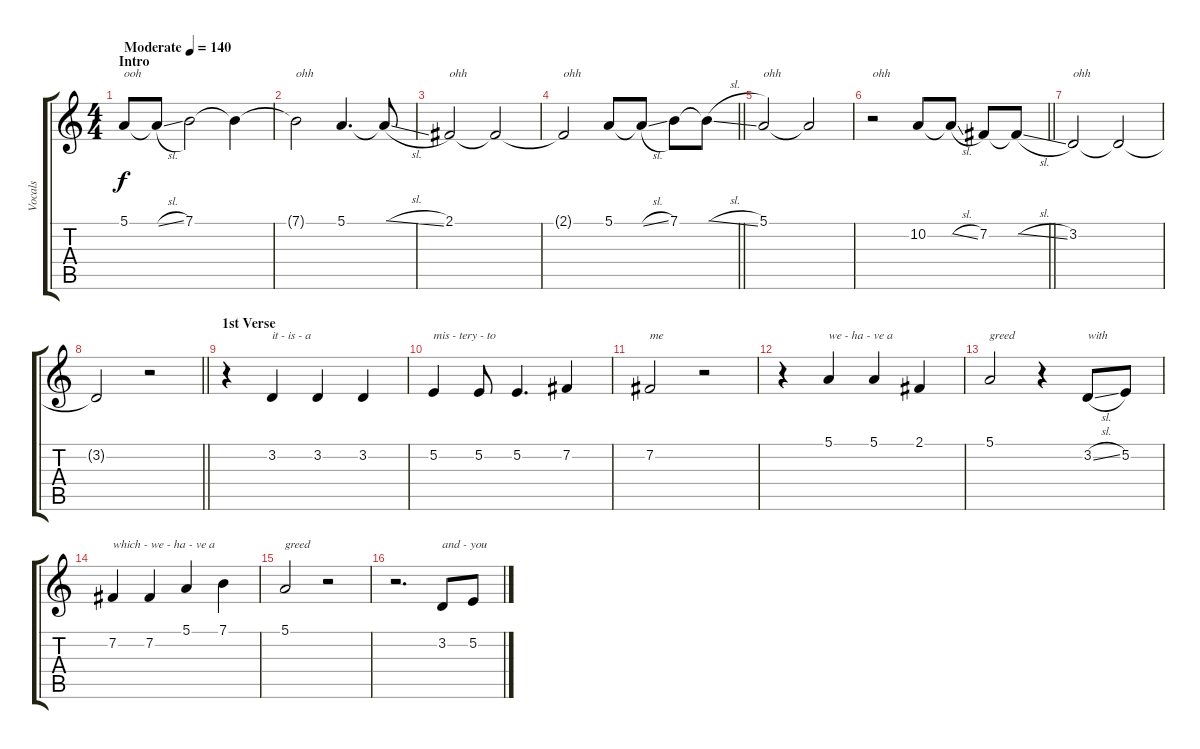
\track ("Vocals" "Vocals") {instrument lead3calliope}
\staff {score tabs}
\tuning (E4 B3 G3 D3 A2 E2) {hide}
\ts (4 4)
\section ("" "Intro")
\tempo (140 "Moderate")
\clef g2
\ks c
5.1.8{txt "ooh" dy f instrument lead3calliope} 5.1{sl t}.8 7.1.2 7.1{t}.4{volume 5} |
7.1{t}.2{txt "ohh"} 5.1.4{d volume 10} 5.1{sl t}.8 |
2.1.2{txt "ohh"} 2.1{t}.2{volume 5} |
\barLineRight lightlight
2.1{t}.2{txt "ohh"} 5.1.8{volume 10} 5.1{sl t}.8 7.1.8 7.1{sl t}.8 |
5.1.2{txt "ohh"} 5.1{t}.2{volume 5} |
\barLineRight lightlight
r.2{txt "ohh"} 10.2.8{volume 10} 10.2{sl t}.8 7.2.8 7.2{sl t}.8 |
3.2.2{txt "ohh"} 3.2{t}.2{volume 5} |
\barLineRight lightlight
3.2{t}.2 r.2 |
\section ("" "1st Verse")
r.4{volume 10} 3.2.4{txt "it - is - a"} 3.2.4 3.2.4 |
5.2.4{txt "mis - tery - to"} 5.2.8 5.2.4{d} 7.2.4 |
7.2.2{txt "me"} r.2 |
r.4 5.1.4{txt "we - ha - ve a"} 5.1.4 2.1.4 |
5.1.2{txt "greed"} r.4 3.2{sl}.8{txt "with"} 5.2.8 |
7.2.4{txt "which - we - ha - ve a"} 7.2.4 5.1.4 7.1.4 |
5.1.2{txt "greed"} r.2 |
r.2{d} 3.2.8{txt "and - you"} 5.2.8
